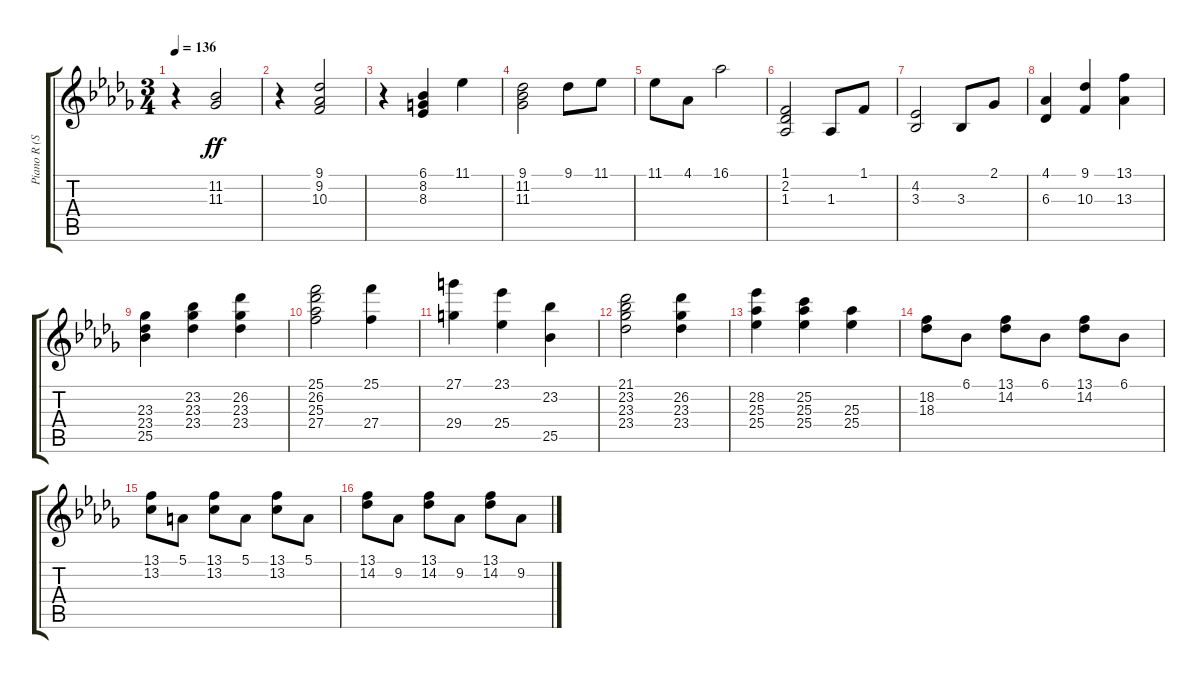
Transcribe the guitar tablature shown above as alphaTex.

\track ("Piano R (Staff 1)" "Piano R (S") {instrument acousticgrandpiano}
\staff {score tabs}
\tuning (E4 B3 G3 D3 A2 E2) {hide}
\ts (3 4)
\tempo 136
\clef g2
\ks db
r.4{dy ff} (11.2 11.3).2 |
r.4 (9.1 9.2 10.3).2 |
r.4 (6.1 8.2 8.3).4 11.1.4 |
(9.1 11.2 11.3).2 9.1.8 11.1.8 |
11.1.8 4.1.8 16.1.2 |
(1.1 2.2 1.3).2 1.3.8 1.1.8 |
(4.2 3.3).2 3.3.8 2.1.8 |
(4.1 6.3).4 (9.1 10.3).4 (13.1 13.3).4 |
(23.3 23.4 25.5).4 (23.2 23.3 23.4).4 (26.2 23.3 23.4).4 |
(25.1 26.2 25.3 27.4).2 (25.1 27.4).4 |
(27.1 29.4).4 (23.1 25.4).4 (23.2 25.5).4 |
(21.1 23.2 23.3 23.4).2 (26.2 23.3 23.4).4 |
(28.2 25.3 25.4).4 (25.2 25.3 25.4).4 (25.3 25.4).4 |
(18.2 18.3).8 6.1.8 (13.1 14.2).8 6.1.8 (13.1 14.2).8 6.1.8 |
(13.1 13.2).8 5.1.8 (13.1 13.2).8 5.1.8 (13.1 13.2).8 5.1.8 |
(13.1 14.2).8 9.2.8 (13.1 14.2).8 9.2.8 (13.1 14.2).8 9.2.8
